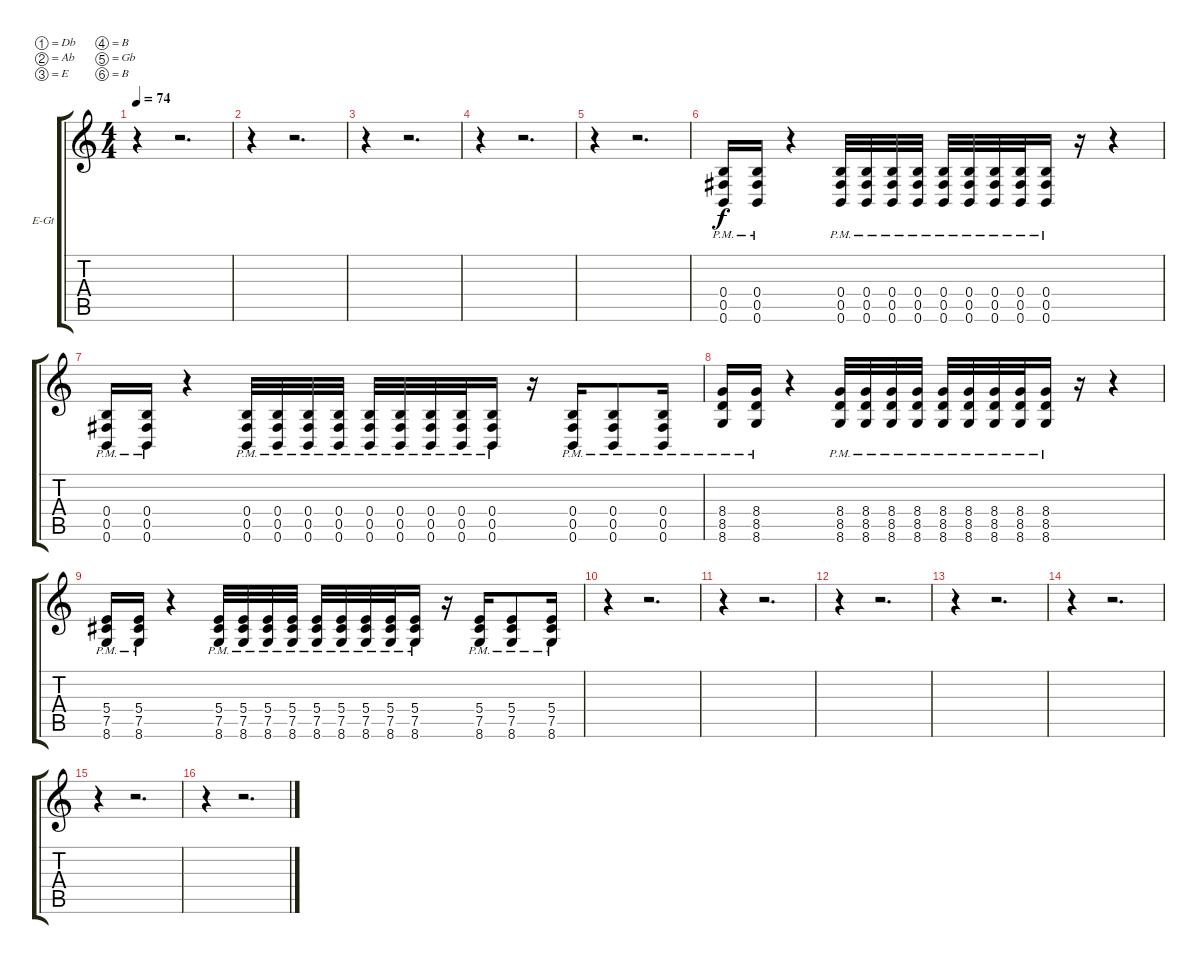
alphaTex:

\bracketExtendMode groupsimilarinstruments
\firstSystemTrackNameOrientation horizontal
\otherSystemsTrackNameOrientation horizontal
\track ("Overdubbed Guitar" "E-Gt") {instrument overdrivenguitar}
\staff {score tabs}
\tuning (Db4 Ab3 E3 B2 Gb2 B1)
\ts (4 4)
\tempo 74
\clef g2
\ks c
r.4{dy f} r.2{d} |
r.4 r.2{d} |
r.4 r.2{d} |
r.4 r.2{d} |
r.4 r.2{d} |
(0.4{pm} 0.5{pm} 0.6{pm}).16 (0.4{pm} 0.5{pm} 0.6{pm}).16 r.4 (0.4{pm} 0.5{pm} 0.6{pm}).32 (0.4{pm} 0.5{pm} 0.6{pm}).32 (0.4{pm} 0.5{pm} 0.6{pm}).32 (0.4{pm} 0.5{pm} 0.6{pm}).32 (0.4{pm} 0.5{pm} 0.6{pm}).32 (0.4{pm} 0.5{pm} 0.6{pm}).32 (0.4{pm} 0.5{pm} 0.6{pm}).32 (0.4{pm} 0.5{pm} 0.6{pm}).32 (0.4{pm} 0.5{pm} 0.6{pm}).16 r.16 r.4 |
(0.4{pm} 0.5{pm} 0.6{pm}).16 (0.4{pm} 0.5{pm} 0.6{pm}).16 r.4 (0.4{pm} 0.5{pm} 0.6{pm}).32 (0.4{pm} 0.5{pm} 0.6{pm}).32 (0.4{pm} 0.5{pm} 0.6{pm}).32 (0.4{pm} 0.5{pm} 0.6{pm}).32 (0.4{pm} 0.5{pm} 0.6{pm}).32 (0.4{pm} 0.5{pm} 0.6{pm}).32 (0.4{pm} 0.5{pm} 0.6{pm}).32 (0.4{pm} 0.5{pm} 0.6{pm}).32 (0.4{pm} 0.5{pm} 0.6{pm}).16 r.16 (0.4{pm} 0.5{pm} 0.6{pm}).16 (0.4{pm} 0.5{pm} 0.6{pm}).8 (0.4{pm} 0.5{pm} 0.6{pm}).16 |
(8.4{pm} 8.5{pm} 8.6{pm}).16 (8.4{pm} 8.5{pm} 8.6{pm}).16 r.4 (8.4{pm} 8.5{pm} 8.6{pm}).32 (8.4{pm} 8.5{pm} 8.6{pm}).32 (8.4{pm} 8.5{pm} 8.6{pm}).32 (8.4{pm} 8.5{pm} 8.6{pm}).32 (8.4{pm} 8.5{pm} 8.6{pm}).32 (8.4{pm} 8.5{pm} 8.6{pm}).32 (8.4{pm} 8.5{pm} 8.6{pm}).32 (8.4{pm} 8.5{pm} 8.6{pm}).32 (8.4{pm} 8.5{pm} 8.6{pm}).16 r.16 r.4 |
(5.4{pm} 7.5{pm} 8.6{pm}).16 (5.4{pm} 7.5{pm} 8.6{pm}).16 r.4 (5.4{pm} 7.5{pm} 8.6{pm}).32 (5.4{pm} 7.5{pm} 8.6{pm}).32 (5.4{pm} 7.5{pm} 8.6{pm}).32 (5.4{pm} 7.5{pm} 8.6{pm}).32 (5.4{pm} 7.5{pm} 8.6{pm}).32 (5.4{pm} 7.5{pm} 8.6{pm}).32 (5.4{pm} 7.5{pm} 8.6{pm}).32 (5.4{pm} 7.5{pm} 8.6{pm}).32 (5.4{pm} 7.5{pm} 8.6{pm}).16 r.16 (5.4{pm} 7.5{pm} 8.6{pm}).16 (5.4{pm} 7.5{pm} 8.6{pm}).8 (5.4{pm} 7.5{pm} 8.6{pm}).16 |
r.4 r.2{d} |
r.4 r.2{d} |
r.4 r.2{d} |
r.4 r.2{d} |
r.4 r.2{d} |
r.4 r.2{d} |
r.4 r.2{d}
